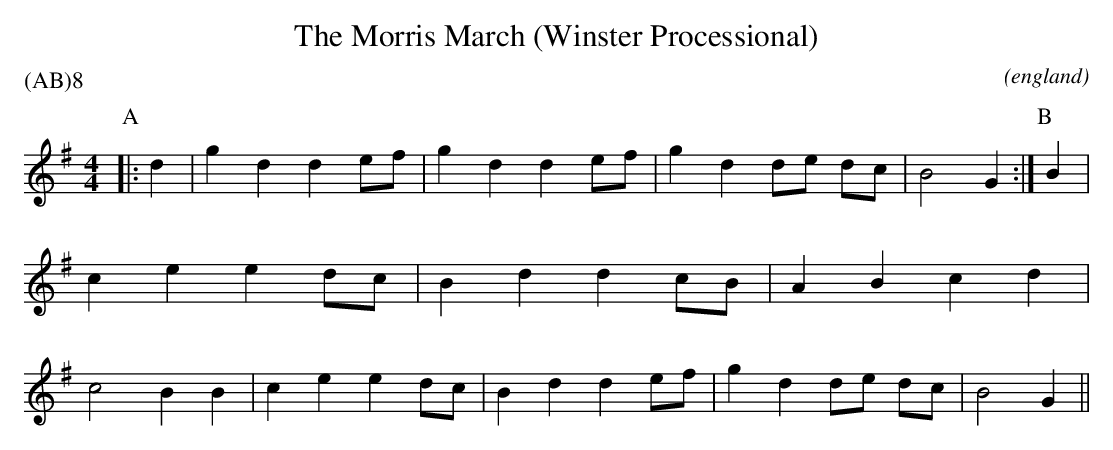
X:1
T:The Morris March (Winster Processional)
O:england
M:4/4
C:
P:(AB)8
K:G
P:A
|: d2 | g2 d2 d2 ef | g2 d2 d2 ef | g2 d2 de dc | B4 G2    :|\
P:B
B2 | c2 e2 e2 dc | B2 d2 d2 cB | A2 B2 c2 d2 | c4 B2    \
B2 | c2 e2 e2 dc | B2 d2 d2 ef | g2 d2 de dc | B4 G2    ||
